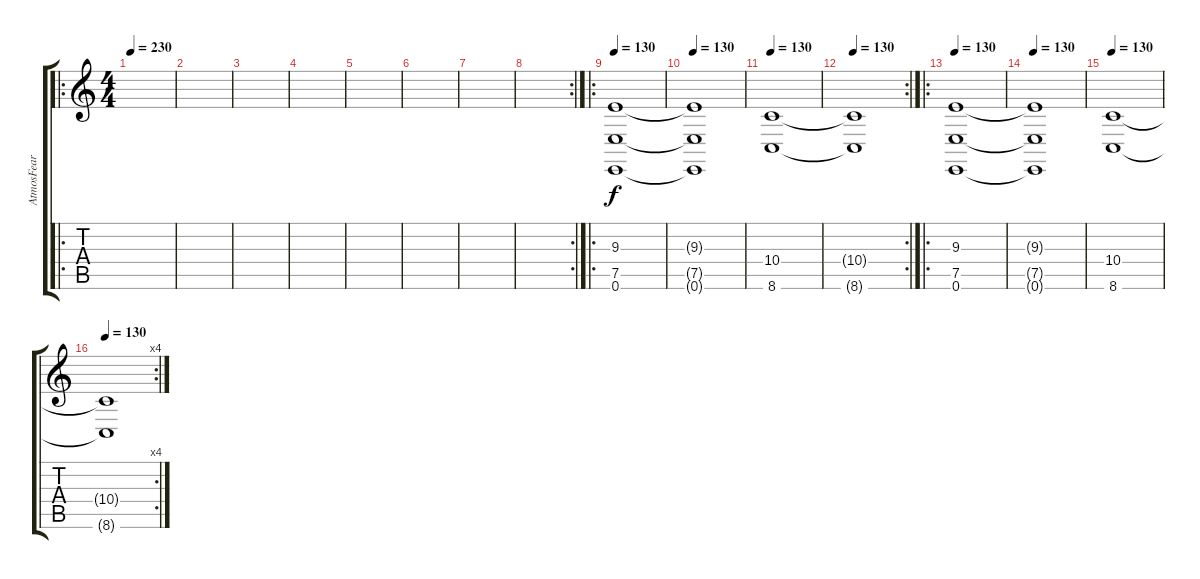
\track ("AtmosFear" "AtmosFear") {instrument stringensemble1}
\staff {score tabs}
\tuning (E4 B3 G3 D3 A2 E2) {hide}
\ro
\ts (4 4)
\tempo 230
\clef g2
\ks c
|
|
|
|
|
|
|
\rc 2
|
\ro
\tempo 130
(9.3 7.5 0.6).1 |
\tempo 130
(9.3{t} 7.5{t} 0.6{t}).1 |
\tempo 130
(10.4 8.6).1 |
\rc 2
\tempo 130
(10.4{t} 8.6{t}).1 |
\ro
\tempo 130
(9.3 7.5 0.6).1 |
\tempo 130
(9.3{t} 7.5{t} 0.6{t}).1 |
\tempo 130
(10.4 8.6).1 |
\rc 4
\tempo 130
(10.4{t} 8.6{t}).1
